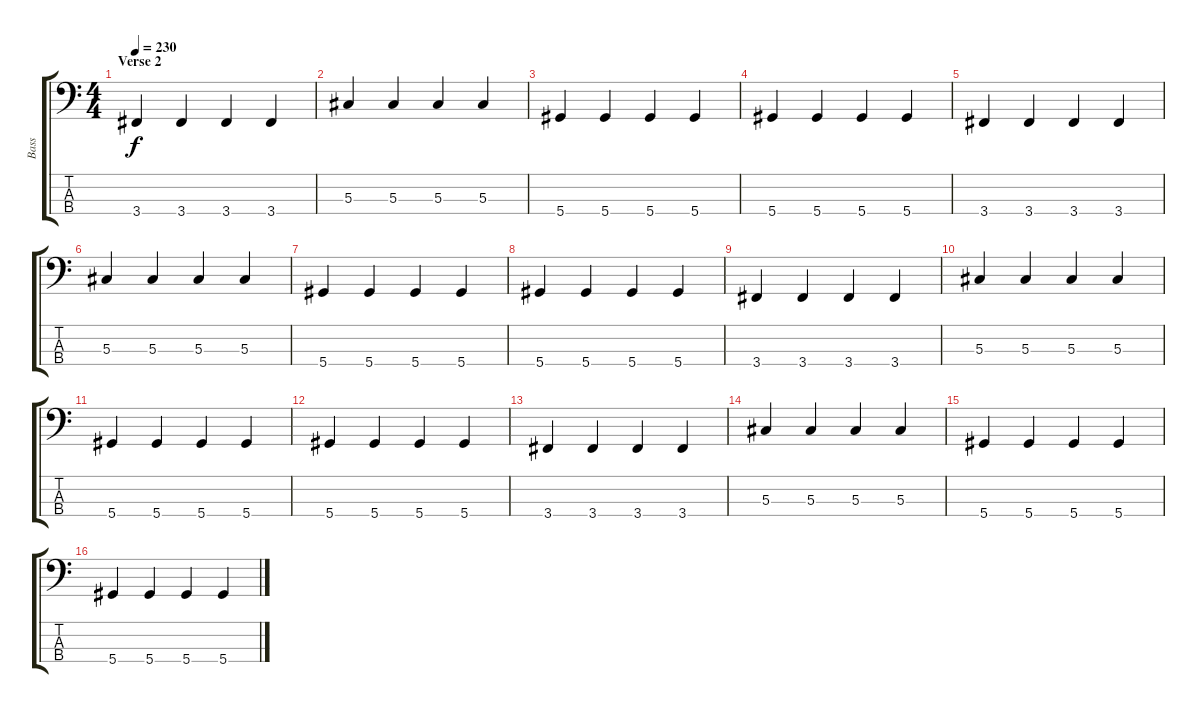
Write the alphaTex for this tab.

\track ("Bass" "Bass") {instrument electricbasspick}
\staff {score tabs}
\tuning (Gb2 Db2 Ab1 Eb1) {hide}
\ts (4 4)
\section ("" "Verse 2")
\tempo 230
\clef f4
\ks c
3.4.4{dy f} 3.4.4 3.4.4 3.4.4 |
5.3.4 5.3.4 5.3.4 5.3.4 |
5.4.4 5.4.4 5.4.4 5.4.4 |
5.4.4 5.4.4 5.4.4 5.4.4 |
3.4.4 3.4.4 3.4.4 3.4.4 |
5.3.4 5.3.4 5.3.4 5.3.4 |
5.4.4 5.4.4 5.4.4 5.4.4 |
5.4.4 5.4.4 5.4.4 5.4.4 |
3.4.4 3.4.4 3.4.4 3.4.4 |
5.3.4 5.3.4 5.3.4 5.3.4 |
5.4.4 5.4.4 5.4.4 5.4.4 |
5.4.4 5.4.4 5.4.4 5.4.4 |
3.4.4 3.4.4 3.4.4 3.4.4 |
5.3.4 5.3.4 5.3.4 5.3.4 |
5.4.4 5.4.4 5.4.4 5.4.4 |
5.4.4 5.4.4 5.4.4 5.4.4
